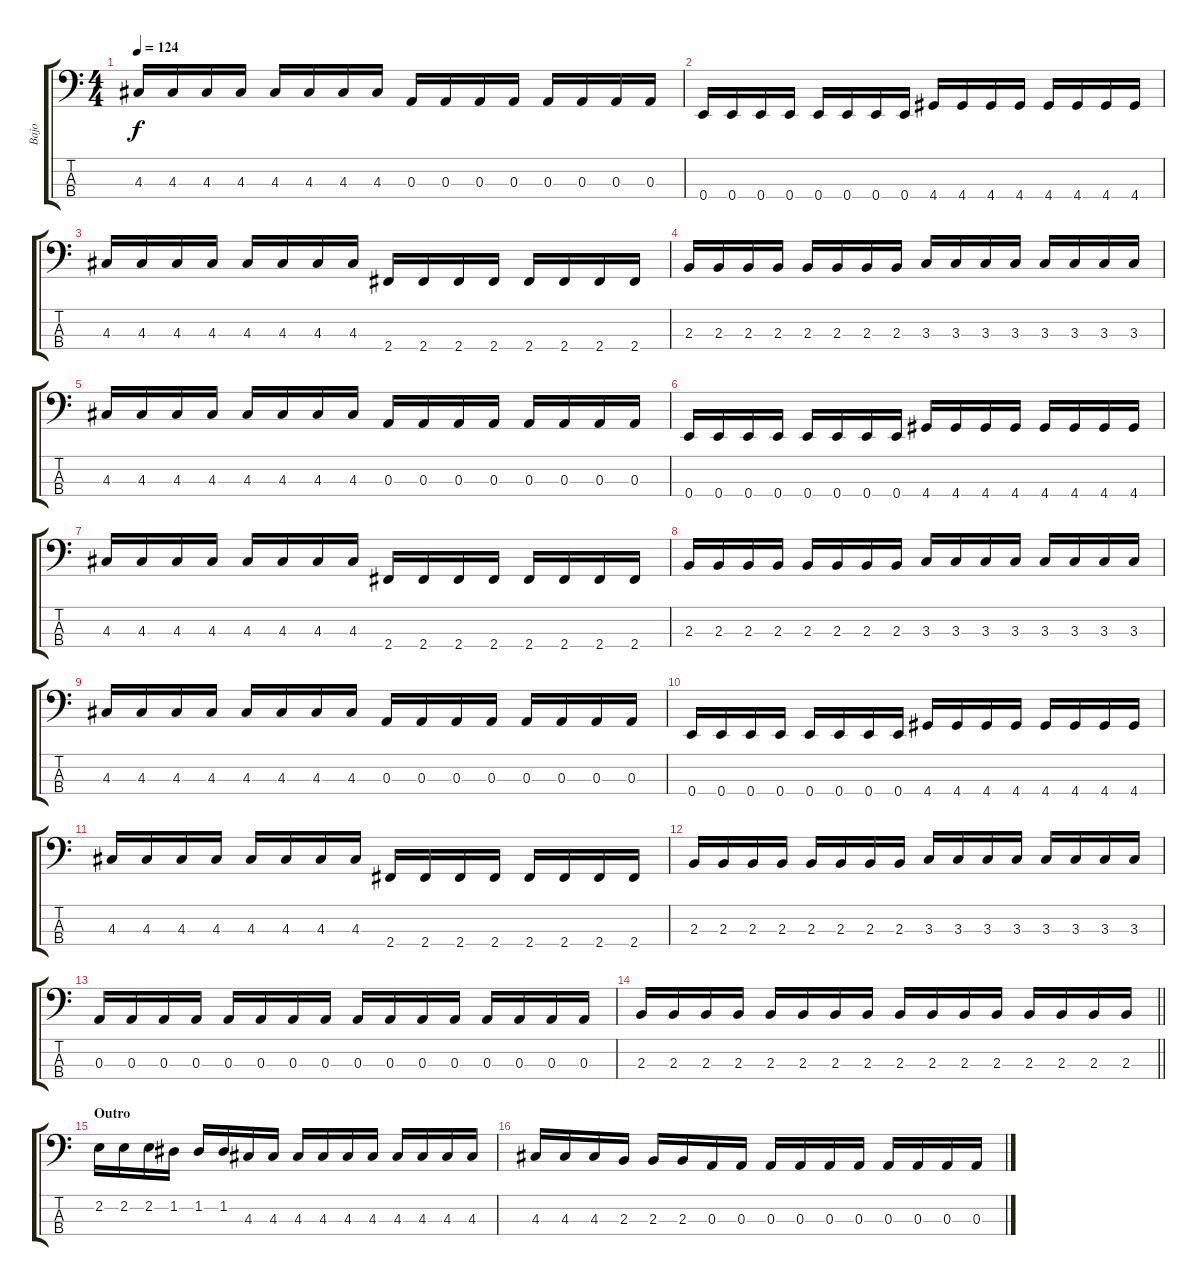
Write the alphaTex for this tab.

\track ("Bajo" "Bajo") {instrument electricbassfinger}
\staff {score tabs}
\tuning (G2 D2 A1 E1) {hide}
\ts (4 4)
\tempo 124
\clef f4
\ks c
4.3.16{dy f} 4.3.16 4.3.16 4.3.16 4.3.16 4.3.16 4.3.16 4.3.16 0.3.16 0.3.16 0.3.16 0.3.16 0.3.16 0.3.16 0.3.16 0.3.16 |
0.4.16 0.4.16 0.4.16 0.4.16 0.4.16 0.4.16 0.4.16 0.4.16 4.4.16 4.4.16 4.4.16 4.4.16 4.4.16 4.4.16 4.4.16 4.4.16 |
4.3.16 4.3.16 4.3.16 4.3.16 4.3.16 4.3.16 4.3.16 4.3.16 2.4.16 2.4.16 2.4.16 2.4.16 2.4.16 2.4.16 2.4.16 2.4.16 |
2.3.16 2.3.16 2.3.16 2.3.16 2.3.16 2.3.16 2.3.16 2.3.16 3.3.16 3.3.16 3.3.16 3.3.16 3.3.16 3.3.16 3.3.16 3.3.16 |
4.3.16 4.3.16 4.3.16 4.3.16 4.3.16 4.3.16 4.3.16 4.3.16 0.3.16 0.3.16 0.3.16 0.3.16 0.3.16 0.3.16 0.3.16 0.3.16 |
0.4.16 0.4.16 0.4.16 0.4.16 0.4.16 0.4.16 0.4.16 0.4.16 4.4.16 4.4.16 4.4.16 4.4.16 4.4.16 4.4.16 4.4.16 4.4.16 |
4.3.16 4.3.16 4.3.16 4.3.16 4.3.16 4.3.16 4.3.16 4.3.16 2.4.16 2.4.16 2.4.16 2.4.16 2.4.16 2.4.16 2.4.16 2.4.16 |
2.3.16 2.3.16 2.3.16 2.3.16 2.3.16 2.3.16 2.3.16 2.3.16 3.3.16 3.3.16 3.3.16 3.3.16 3.3.16 3.3.16 3.3.16 3.3.16 |
4.3.16 4.3.16 4.3.16 4.3.16 4.3.16 4.3.16 4.3.16 4.3.16 0.3.16 0.3.16 0.3.16 0.3.16 0.3.16 0.3.16 0.3.16 0.3.16 |
0.4.16 0.4.16 0.4.16 0.4.16 0.4.16 0.4.16 0.4.16 0.4.16 4.4.16 4.4.16 4.4.16 4.4.16 4.4.16 4.4.16 4.4.16 4.4.16 |
4.3.16 4.3.16 4.3.16 4.3.16 4.3.16 4.3.16 4.3.16 4.3.16 2.4.16 2.4.16 2.4.16 2.4.16 2.4.16 2.4.16 2.4.16 2.4.16 |
2.3.16 2.3.16 2.3.16 2.3.16 2.3.16 2.3.16 2.3.16 2.3.16 3.3.16 3.3.16 3.3.16 3.3.16 3.3.16 3.3.16 3.3.16 3.3.16 |
0.3.16 0.3.16 0.3.16 0.3.16 0.3.16 0.3.16 0.3.16 0.3.16 0.3.16 0.3.16 0.3.16 0.3.16 0.3.16 0.3.16 0.3.16 0.3.16 |
\barLineRight lightlight
2.3.16 2.3.16 2.3.16 2.3.16 2.3.16 2.3.16 2.3.16 2.3.16 2.3.16 2.3.16 2.3.16 2.3.16 2.3.16 2.3.16 2.3.16 2.3.16 |
\section ("" "Outro")
2.2.16 2.2.16 2.2.16 1.2.16 1.2.16 1.2.16 4.3.16 4.3.16 4.3.16 4.3.16 4.3.16 4.3.16 4.3.16 4.3.16 4.3.16 4.3.16 |
4.3.16 4.3.16 4.3.16 2.3.16 2.3.16 2.3.16 0.3.16 0.3.16 0.3.16 0.3.16 0.3.16 0.3.16 0.3.16 0.3.16 0.3.16 0.3.16
